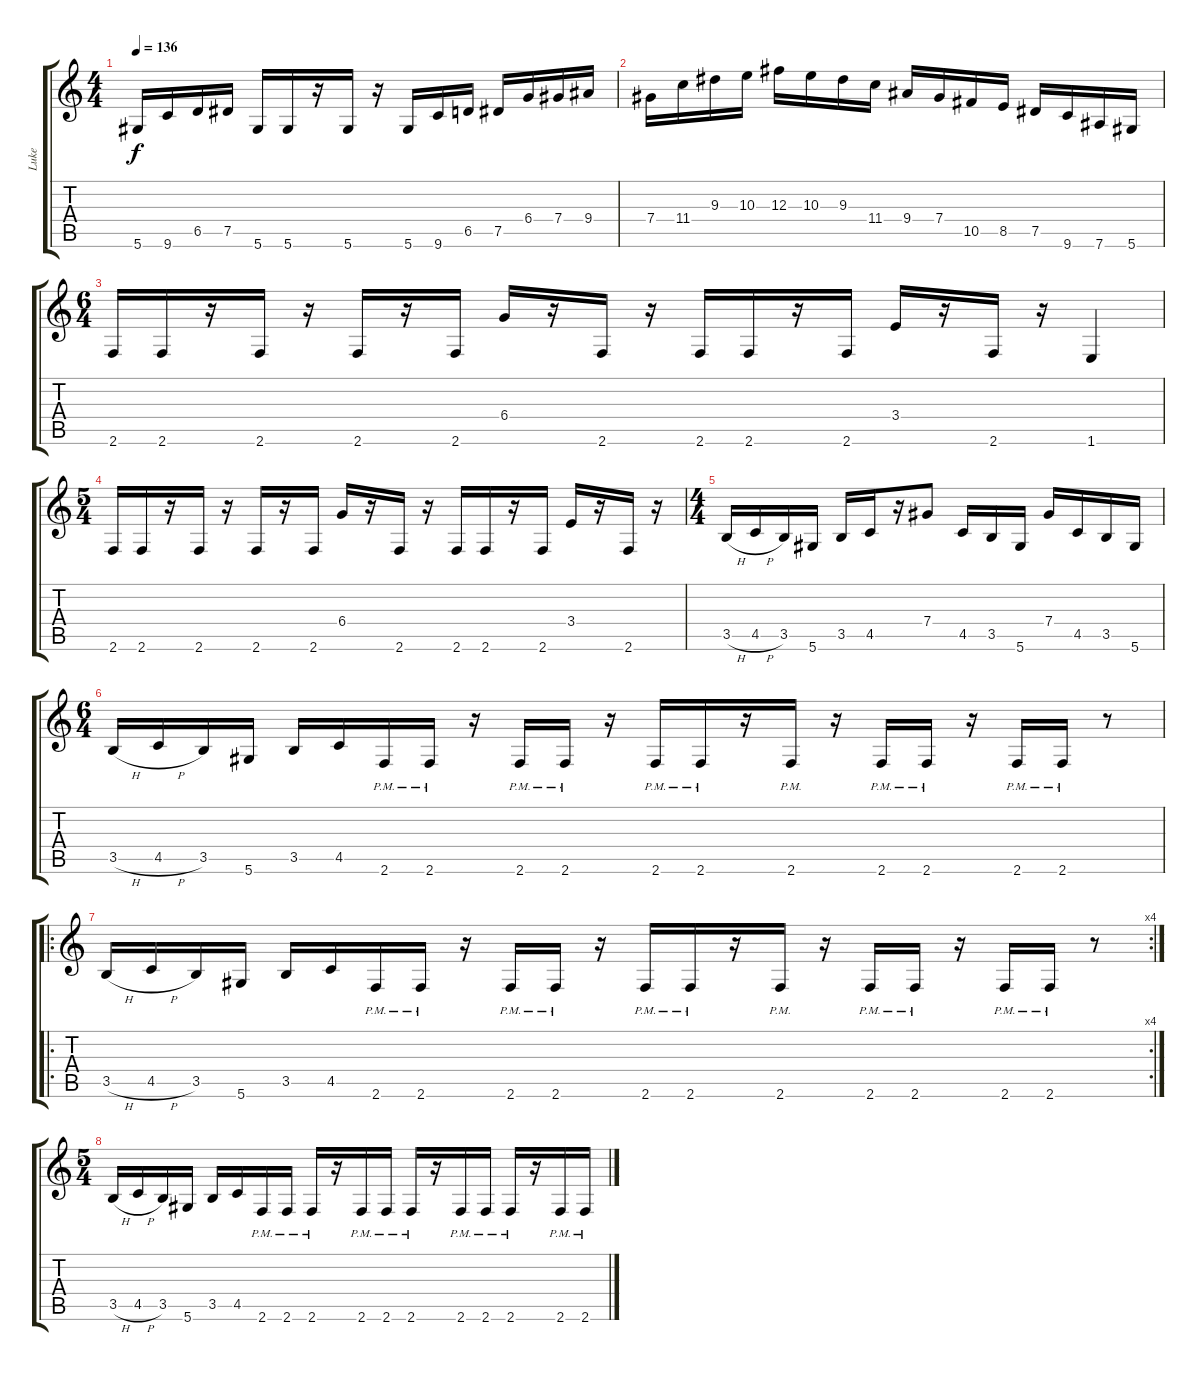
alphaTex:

\track ("Luke" "Luke") {instrument overdrivenguitar}
\staff {score tabs}
\tuning (Eb4 Bb3 Gb3 Db3 Ab2 Eb2) {hide}
\ts (4 4)
\tempo 136
\clef g2
\ks c
5.6.16{dy f} 9.6.16 6.5.16 7.5.16 5.6.16 5.6.16 r.16 5.6.16 r.16 5.6.16 9.6.16 6.5.16 7.5.16 6.4.16 7.4.16 9.4.16 |
7.4.16 11.4.16 9.3.16 10.3.16 12.3.16 10.3.16 9.3.16 11.4.16 9.4.16 7.4.16 10.5.16 8.5.16 7.5.16 9.6.16 7.6.16 5.6.16 |
\ts (6 4)
2.6.16 2.6.16 r.16 2.6.16 r.16 2.6.16 r.16 2.6.16 6.4.16 r.16 2.6.16 r.16 2.6.16 2.6.16 r.16 2.6.16 3.4.16 r.16 2.6.16 r.16 1.6.4 |
\ts (5 4)
2.6.16 2.6.16 r.16 2.6.16 r.16 2.6.16 r.16 2.6.16 6.4.16 r.16 2.6.16 r.16 2.6.16 2.6.16 r.16 2.6.16 3.4.16 r.16 2.6.16 r.16 |
\ts (4 4)
3.5{h}.16 4.5{h}.16 3.5.16 5.6.16 3.5.16 4.5.16 r.16 7.4.8 4.5.16 3.5.16 5.6.16 7.4.16 4.5.16 3.5.16 5.6.16 |
\ts (6 4)
3.5{h}.16 4.5{h}.16 3.5.16 5.6.16 3.5.16 4.5.16 2.6{pm}.16 2.6{pm}.16 r.16 2.6{pm}.16 2.6{pm}.16 r.16 2.6{pm}.16 2.6{pm}.16 r.16 2.6{pm}.16 r.16 2.6{pm}.16 2.6{pm}.16 r.16 2.6{pm}.16 2.6{pm}.16 r.8 |
\ro
\rc 4
3.5{h}.16 4.5{h}.16 3.5.16 5.6.16 3.5.16 4.5.16 2.6{pm}.16 2.6{pm}.16 r.16 2.6{pm}.16 2.6{pm}.16 r.16 2.6{pm}.16 2.6{pm}.16 r.16 2.6{pm}.16 r.16 2.6{pm}.16 2.6{pm}.16 r.16 2.6{pm}.16 2.6{pm}.16 r.8 |
\ts (5 4)
3.5{h}.16 4.5{h}.16 3.5.16 5.6.16 3.5.16 4.5.16 2.6{pm}.16 2.6{pm}.16 2.6{pm}.16 r.16 2.6{pm}.16 2.6{pm}.16 2.6{pm}.16 r.16 2.6{pm}.16 2.6{pm}.16 2.6{pm}.16 r.16 2.6{pm}.16 2.6{pm}.16
